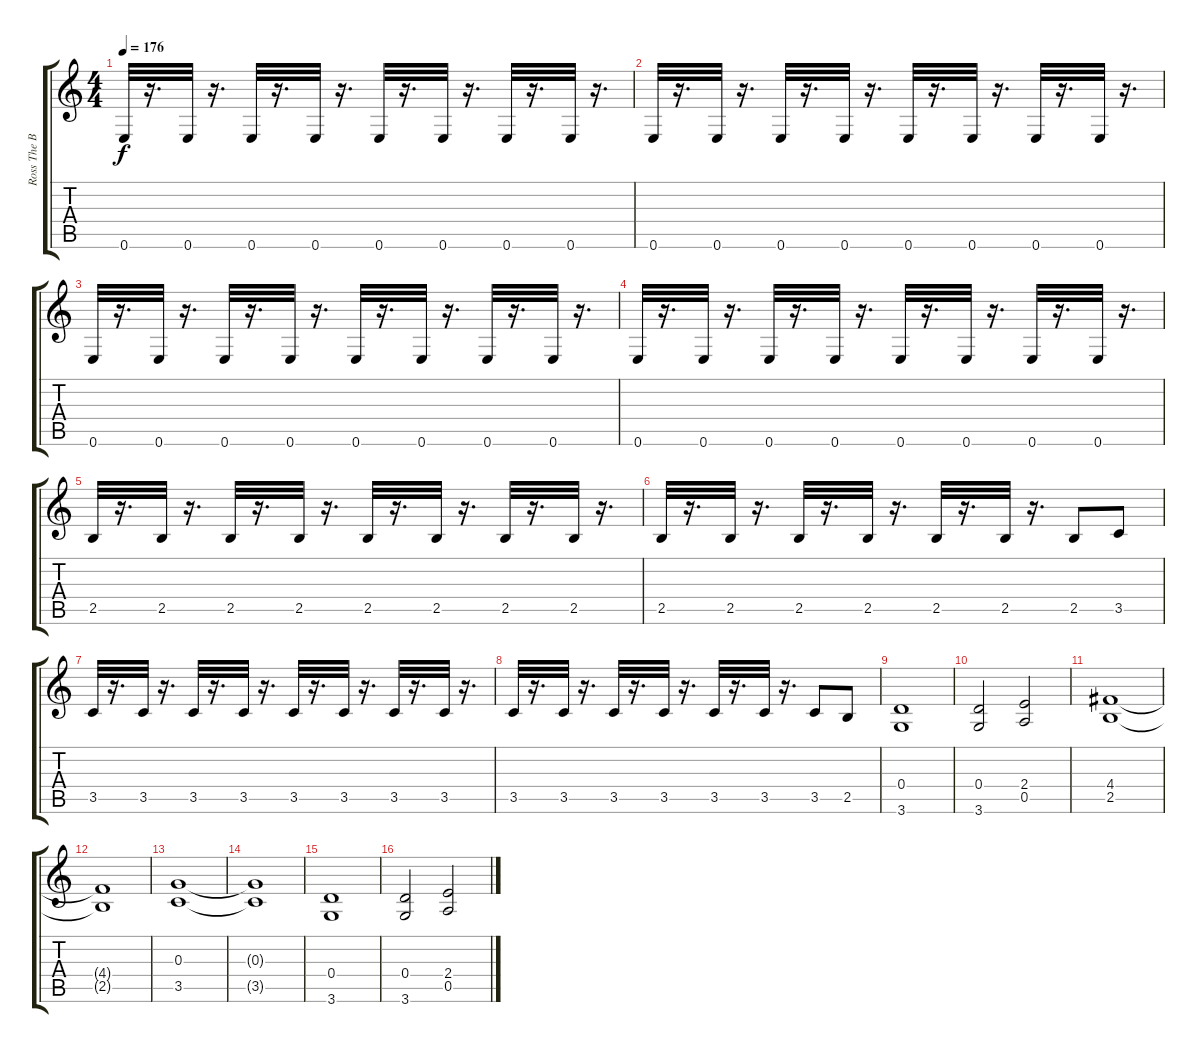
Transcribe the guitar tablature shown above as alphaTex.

\track ("Ross The Boss-Rhithm" "Ross The B") {instrument distortionguitar}
\staff {score tabs}
\tuning (E4 B3 G3 D3 A2 E2) {hide}
\ts (4 4)
\tempo 176
\clef g2
\ks c
0.6.32{dy f} r.16{d} 0.6.32 r.16{d} 0.6.32 r.16{d} 0.6.32 r.16{d} 0.6.32 r.16{d} 0.6.32 r.16{d} 0.6.32 r.16{d} 0.6.32 r.16{d} |
0.6.32 r.16{d} 0.6.32 r.16{d} 0.6.32 r.16{d} 0.6.32 r.16{d} 0.6.32 r.16{d} 0.6.32 r.16{d} 0.6.32 r.16{d} 0.6.32 r.16{d} |
0.6.32 r.16{d} 0.6.32 r.16{d} 0.6.32 r.16{d} 0.6.32 r.16{d} 0.6.32 r.16{d} 0.6.32 r.16{d} 0.6.32 r.16{d} 0.6.32 r.16{d} |
0.6.32 r.16{d} 0.6.32 r.16{d} 0.6.32 r.16{d} 0.6.32 r.16{d} 0.6.32 r.16{d} 0.6.32 r.16{d} 0.6.32 r.16{d} 0.6.32 r.16{d} |
2.5.32 r.16{d} 2.5.32 r.16{d} 2.5.32 r.16{d} 2.5.32 r.16{d} 2.5.32 r.16{d} 2.5.32 r.16{d} 2.5.32 r.16{d} 2.5.32 r.16{d} |
2.5.32 r.16{d} 2.5.32 r.16{d} 2.5.32 r.16{d} 2.5.32 r.16{d} 2.5.32 r.16{d} 2.5.32 r.16{d} 2.5.8 3.5.8 |
3.5.32 r.16{d} 3.5.32 r.16{d} 3.5.32 r.16{d} 3.5.32 r.16{d} 3.5.32 r.16{d} 3.5.32 r.16{d} 3.5.32 r.16{d} 3.5.32 r.16{d} |
3.5.32 r.16{d} 3.5.32 r.16{d} 3.5.32 r.16{d} 3.5.32 r.16{d} 3.5.32 r.16{d} 3.5.32 r.16{d} 3.5.8 2.5.8 |
(0.4 3.6).1 |
(0.4 3.6).2 (2.4 0.5).2 |
(4.4 2.5).1 |
(4.4{t} 2.5{t}).1 |
(0.3 3.5).1 |
(0.3{t} 3.5{t}).1 |
(0.4 3.6).1 |
(0.4 3.6).2 (2.4 0.5).2
